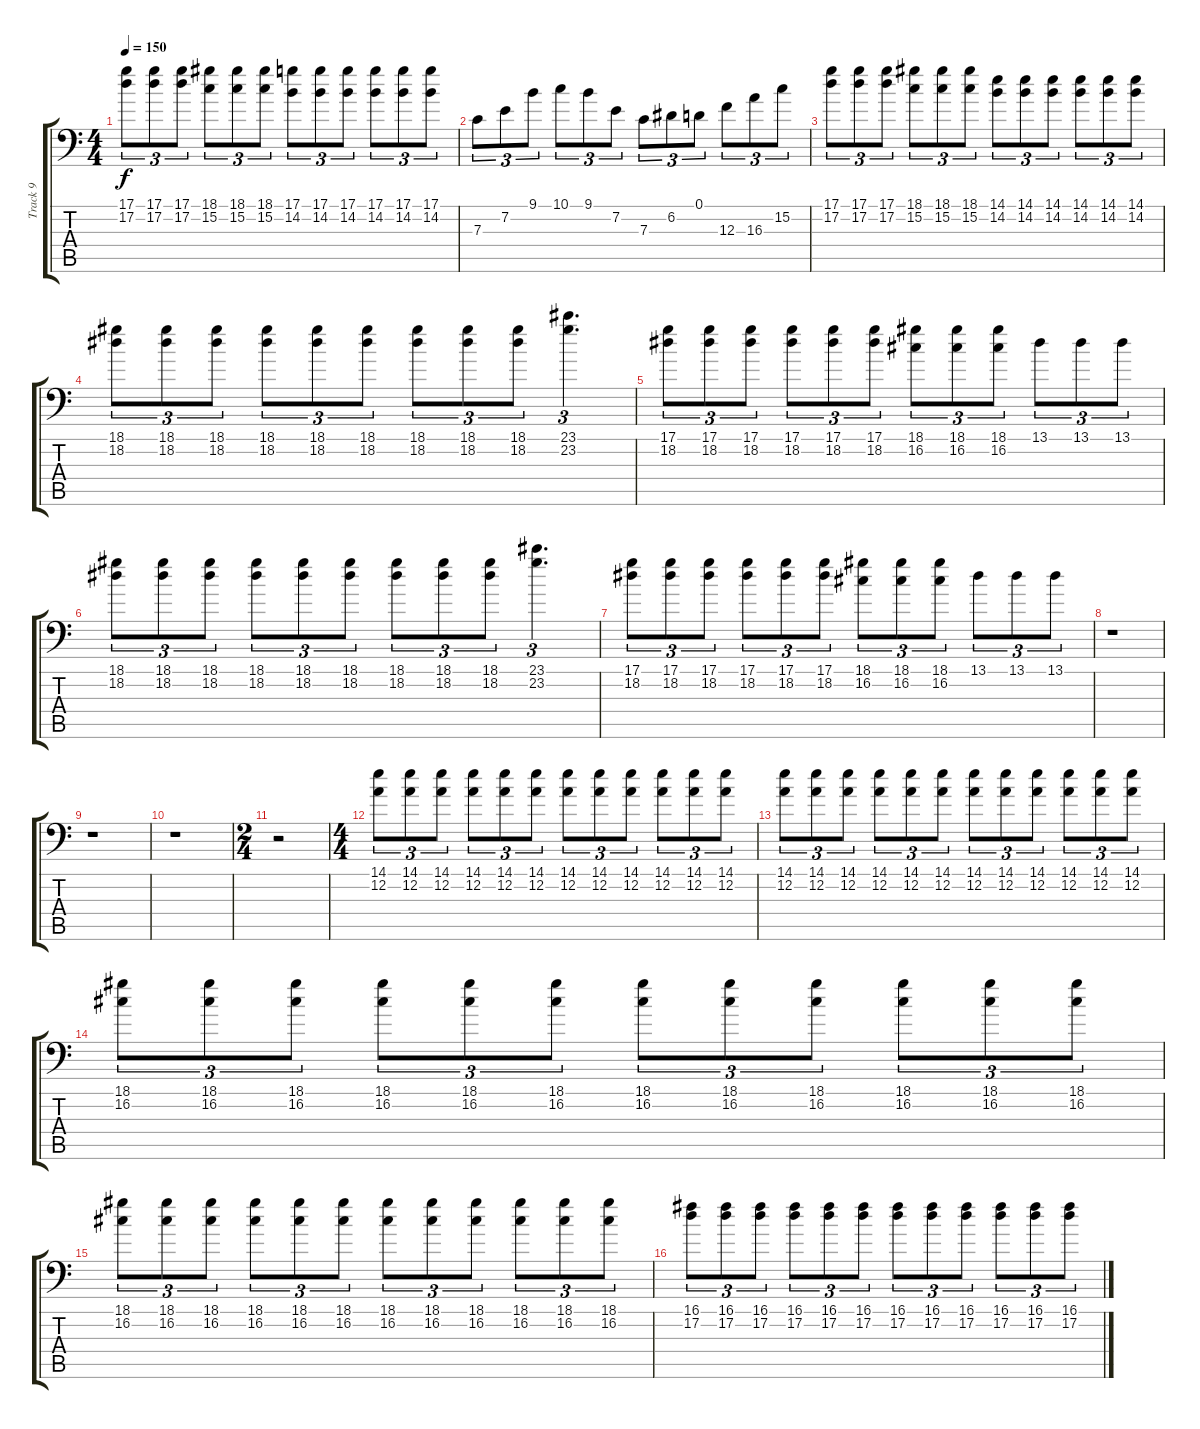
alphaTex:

\track ("Track 9" "Track 9") {instrument fx1rain}
\staff {score tabs}
\tuning (D4 A3 F3 A2 E2 A1) {hide}
\ts (4 4)
\tempo 150
\clef f4
\ks c
(17.1 17.2).8{tu (3 2) dy f} (17.1 17.2).8{tu (3 2)} (17.1 17.2).8{tu (3 2)} (18.1 15.2).8{tu (3 2)} (18.1 15.2).8{tu (3 2)} (18.1 15.2).8{tu (3 2)} (17.1 14.2).8{tu (3 2)} (17.1 14.2).8{tu (3 2)} (17.1 14.2).8{tu (3 2)} (17.1 14.2).8{tu (3 2)} (17.1 14.2).8{tu (3 2)} (17.1 14.2).8{tu (3 2)} |
7.3.8{tu (3 2)} 7.2.8{tu (3 2)} 9.1.8{tu (3 2)} 10.1.8{tu (3 2)} 9.1.8{tu (3 2)} 7.2.8{tu (3 2)} 7.3.8{tu (3 2)} 6.2.8{tu (3 2)} 0.1.8{tu (3 2)} 12.3.8{tu (3 2)} 16.3.8{tu (3 2)} 15.2.8{tu (3 2)} |
(17.1 17.2).8{tu (3 2)} (17.1 17.2).8{tu (3 2)} (17.1 17.2).8{tu (3 2)} (18.1 15.2).8{tu (3 2)} (18.1 15.2).8{tu (3 2)} (18.1 15.2).8{tu (3 2)} (14.1 14.2).8{tu (3 2)} (14.1 14.2).8{tu (3 2)} (14.1 14.2).8{tu (3 2)} (14.1 14.2).8{tu (3 2)} (14.1 14.2).8{tu (3 2)} (14.1 14.2).8{tu (3 2)} |
(18.1 18.2).8{tu (3 2)} (18.1 18.2).8{tu (3 2)} (18.1 18.2).8{tu (3 2)} (18.1 18.2).8{tu (3 2)} (18.1 18.2).8{tu (3 2)} (18.1 18.2).8{tu (3 2)} (18.1 18.2).8{tu (3 2)} (18.1 18.2).8{tu (3 2)} (18.1 18.2).8{tu (3 2)} (23.1 23.2).4{d tu (3 2)} |
(17.1 18.2).8{tu (3 2)} (17.1 18.2).8{tu (3 2)} (17.1 18.2).8{tu (3 2)} (17.1 18.2).8{tu (3 2)} (17.1 18.2).8{tu (3 2)} (17.1 18.2).8{tu (3 2)} (18.1 16.2).8{tu (3 2)} (18.1 16.2).8{tu (3 2)} (18.1 16.2).8{tu (3 2)} 13.1.8{tu (3 2)} 13.1.8{tu (3 2)} 13.1.8{tu (3 2)} |
(18.1 18.2).8{tu (3 2)} (18.1 18.2).8{tu (3 2)} (18.1 18.2).8{tu (3 2)} (18.1 18.2).8{tu (3 2)} (18.1 18.2).8{tu (3 2)} (18.1 18.2).8{tu (3 2)} (18.1 18.2).8{tu (3 2)} (18.1 18.2).8{tu (3 2)} (18.1 18.2).8{tu (3 2)} (23.1 23.2).4{d tu (3 2)} |
(17.1 18.2).8{tu (3 2)} (17.1 18.2).8{tu (3 2)} (17.1 18.2).8{tu (3 2)} (17.1 18.2).8{tu (3 2)} (17.1 18.2).8{tu (3 2)} (17.1 18.2).8{tu (3 2)} (18.1 16.2).8{tu (3 2)} (18.1 16.2).8{tu (3 2)} (18.1 16.2).8{tu (3 2)} 13.1.8{tu (3 2)} 13.1.8{tu (3 2)} 13.1.8{tu (3 2)} |
r.1 |
r.1 |
r.1 |
\ts (2 4)
r.2 |
\ts (4 4)
(14.1 12.2).8{tu (3 2)} (14.1 12.2).8{tu (3 2)} (14.1 12.2).8{tu (3 2)} (14.1 12.2).8{tu (3 2)} (14.1 12.2).8{tu (3 2)} (14.1 12.2).8{tu (3 2)} (14.1 12.2).8{tu (3 2)} (14.1 12.2).8{tu (3 2)} (14.1 12.2).8{tu (3 2)} (14.1 12.2).8{tu (3 2)} (14.1 12.2).8{tu (3 2)} (14.1 12.2).8{tu (3 2)} |
(14.1 12.2).8{tu (3 2)} (14.1 12.2).8{tu (3 2)} (14.1 12.2).8{tu (3 2)} (14.1 12.2).8{tu (3 2)} (14.1 12.2).8{tu (3 2)} (14.1 12.2).8{tu (3 2)} (14.1 12.2).8{tu (3 2)} (14.1 12.2).8{tu (3 2)} (14.1 12.2).8{tu (3 2)} (14.1 12.2).8{tu (3 2)} (14.1 12.2).8{tu (3 2)} (14.1 12.2).8{tu (3 2)} |
(18.1 16.2).8{tu (3 2)} (18.1 16.2).8{tu (3 2)} (18.1 16.2).8{tu (3 2)} (18.1 16.2).8{tu (3 2)} (18.1 16.2).8{tu (3 2)} (18.1 16.2).8{tu (3 2)} (18.1 16.2).8{tu (3 2)} (18.1 16.2).8{tu (3 2)} (18.1 16.2).8{tu (3 2)} (18.1 16.2).8{tu (3 2)} (18.1 16.2).8{tu (3 2)} (18.1 16.2).8{tu (3 2)} |
(18.1 16.2).8{tu (3 2)} (18.1 16.2).8{tu (3 2)} (18.1 16.2).8{tu (3 2)} (18.1 16.2).8{tu (3 2)} (18.1 16.2).8{tu (3 2)} (18.1 16.2).8{tu (3 2)} (18.1 16.2).8{tu (3 2)} (18.1 16.2).8{tu (3 2)} (18.1 16.2).8{tu (3 2)} (18.1 16.2).8{tu (3 2)} (18.1 16.2).8{tu (3 2)} (18.1 16.2).8{tu (3 2)} |
(16.1 17.2).8{tu (3 2)} (16.1 17.2).8{tu (3 2)} (16.1 17.2).8{tu (3 2)} (16.1 17.2).8{tu (3 2)} (16.1 17.2).8{tu (3 2)} (16.1 17.2).8{tu (3 2)} (16.1 17.2).8{tu (3 2)} (16.1 17.2).8{tu (3 2)} (16.1 17.2).8{tu (3 2)} (16.1 17.2).8{tu (3 2)} (16.1 17.2).8{tu (3 2)} (16.1 17.2).8{tu (3 2)}
